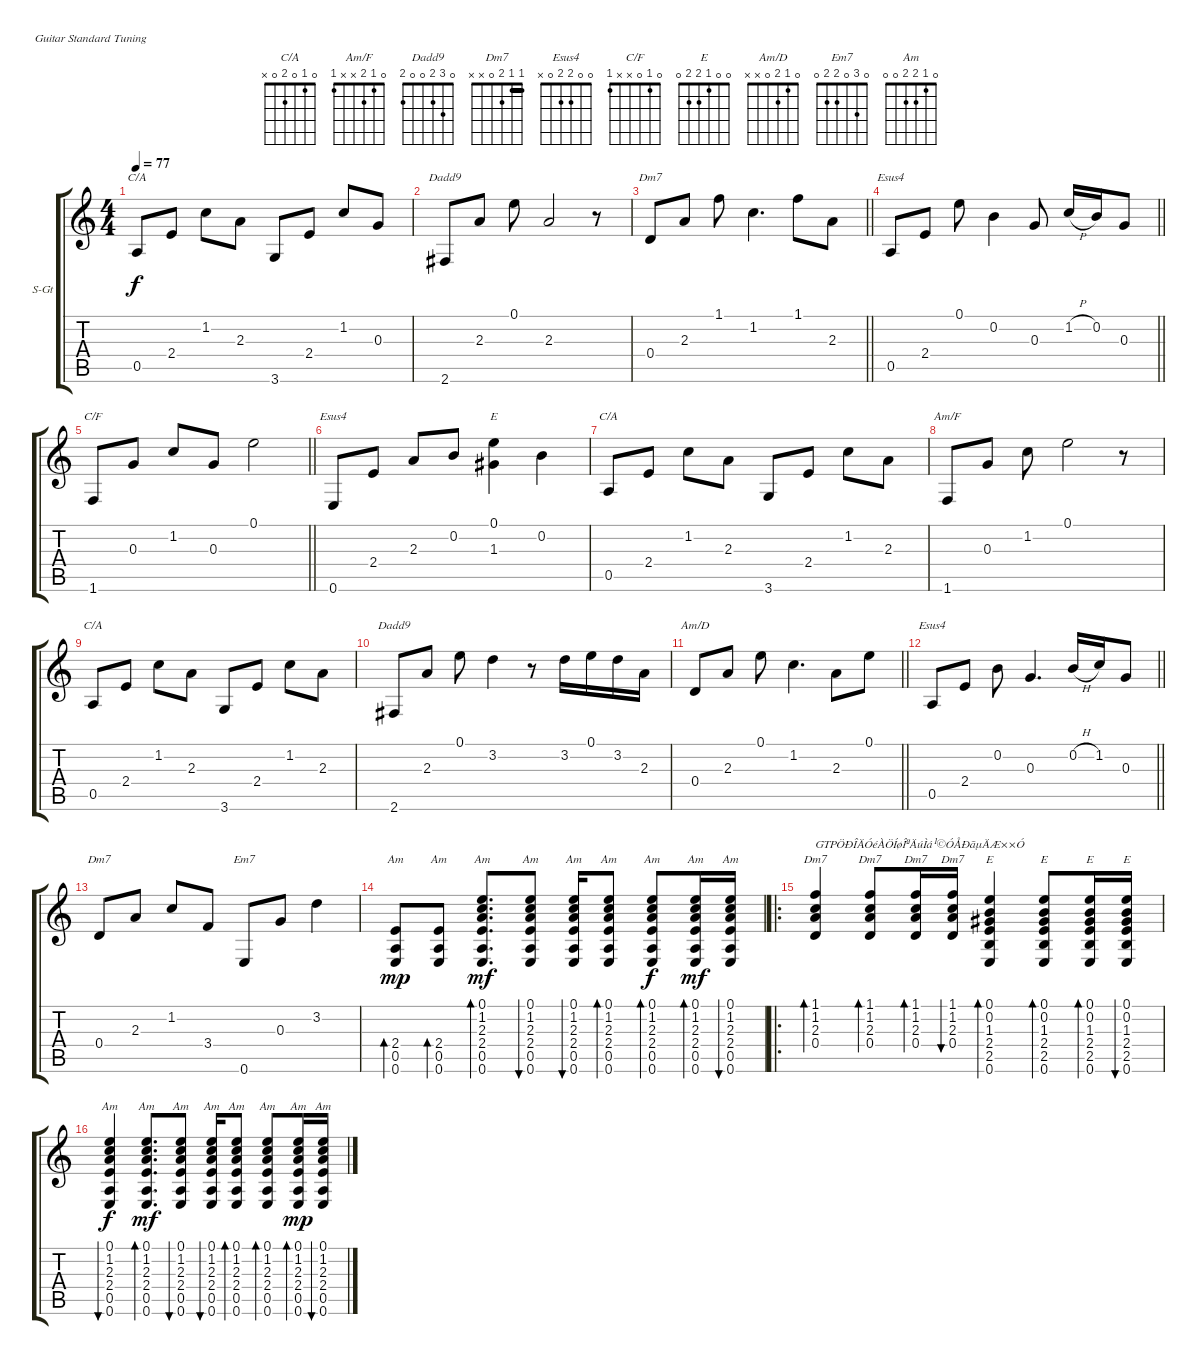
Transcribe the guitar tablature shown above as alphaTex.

\bracketExtendMode groupsimilarinstruments
\firstSystemTrackNameOrientation horizontal
\otherSystemsTrackNameOrientation horizontal
\track ("Ä¾¼ªËû" "S-Gt") {solo instrument acousticguitarsteel}
\staff {score tabs}
\tuning (E4 B3 G3 D3 A2 E2)
\chord ("C/A" 0 1 0 2 0 x) {showfingering false}
\chord ("Am/F" 0 1 2 x x 1) {showfingering false}
\chord ("Dadd9" 0 3 2 0 0 2) {showfingering false}
\chord ("Dm7" 1 1 2 0 x x) {showfingering false barre 1}
\chord ("Esus4" 0 0 2 2 0 x) {showfingering false}
\chord ("C/F" 0 1 0 x x 1) {showfingering false}
\chord ("E" 0 0 1 2 2 0) {showfingering false}
\chord ("Am/D" 0 1 2 0 x x) {showfingering false}
\chord ("Em7" 0 3 0 2 2 0) {showfingering false}
\chord ("Am" 0 1 2 2 0 0) {showfingering false}
\ts (4 4)
\tempo 77
\clef g2
\ks c
0.5.8{ch "C/A" dy f} 2.4.8 1.2.8 2.3.8 3.6.8 2.4.8 1.2.8 0.3.8 |
2.6.8{ch "Dadd9"} 2.3.8 0.1.8 2.3.2 r.8 |
\barLineRight lightlight
0.4.8{ch "Dm7"} 2.3.8 1.1.8 1.2.4{d} 1.1.8 2.3.8 |
\section ("" "")
\barLineRight lightlight
0.5.8{ch "Esus4"} 2.4.8 0.1.8 0.2.4 0.3.8 1.2{h}.16 0.2.16 0.3.8 |
\section ("" "")
\barLineRight lightlight
1.6.8{ch "C/F"} 0.3.8 1.2.8 0.3.8 0.1.2 |
\section ("" "")
0.6.8{ch "Esus4"} 2.4.8 2.3.8 0.2.8 (0.1 1.3).4{ch "E"} 0.2.4 |
0.5.8{ch "C/A"} 2.4.8 1.2.8 2.3.8 3.6.8 2.4.8 1.2.8 2.3.8 |
1.6.8{ch "Am/F"} 0.3.8 1.2.8 0.1.2 r.8 |
0.5.8{ch "C/A"} 2.4.8 1.2.8 2.3.8 3.6.8 2.4.8 1.2.8 2.3.8 |
2.6.8{ch "Dadd9"} 2.3.8 0.1.8 3.2.4 r.8 3.2.16 0.1.16 3.2.16 2.3.16 |
\barLineRight lightlight
0.4.8{ch "Am/D"} 2.3.8 0.1.8 1.2.4{d} 2.3.8 0.1.8 |
\barLineRight lightlight
0.5.8{ch "Esus4"} 2.4.8 0.2.8 0.3.4{d} 0.2{h}.16 1.2.16 0.3.8 |
0.4.8{ch "Dm7"} 2.3.8 1.2.8 3.4.8 0.6.8{ch "Em7"} 0.3.8 3.2.4 |
(2.4 0.5 0.6).8{bd 30 ch "Am" dy mp} (2.4 0.5 0.6).8{bd 30 ch "Am"} (0.1 1.2 2.3 2.4 0.5 0.6).8{d bd 30 ch "Am" dy mf} (0.1 1.2 2.3 2.4 0.5 0.6).8{bu 30 ch "Am"} (0.1 1.2 2.3 2.4 0.5 0.6).16{bu 30 ch "Am"} (0.1 1.2 2.3 2.4 0.5 0.6).8{bd 30 ch "Am"} (0.1 1.2 2.3 2.4 0.5 0.6).8{bd 30 ch "Am" dy f} (0.1 1.2 2.3 2.4 0.5 0.6).16{bd 30 ch "Am" dy mf} (0.1 1.2 2.3 2.4 0.5 0.6).16{bu 30 ch "Am"} |
\ro
(1.1 1.2 2.3 0.4).4{bd 30 ch "Dm7" txt "GTPÖÐÎÄÓéÀÖÍøÎªÄúÌá¹©ÓÅÐãµÄÆ××Ó"} (1.1 1.2 2.3 0.4).8{bd 30 ch "Dm7"} (1.1 1.2 2.3 0.4).16{bd 30 ch "Dm7"} (1.1 1.2 2.3 0.4).16{bu 30 ch "Dm7"} (0.1 0.2 1.3 2.4 2.5 0.6).4{bd 30 ch "E"} (0.1 0.2 1.3 2.4 2.5 0.6).8{bd 30 ch "E"} (0.1 0.2 1.3 2.4 2.5 0.6).16{bd 30 ch "E"} (0.1 0.2 1.3 2.4 2.5 0.6).16{bu 30 ch "E"} |
(0.1 1.2 2.3 2.4 0.5 0.6).4{bu 30 ch "Am" dy f} (0.1 1.2 2.3 2.4 0.5 0.6).8{d bd 30 ch "Am" dy mf} (0.1 1.2 2.3 2.4 0.5 0.6).8{bu 30 ch "Am"} (0.1 1.2 2.3 2.4 0.5 0.6).16{bu 30 ch "Am"} (0.1 1.2 2.3 2.4 0.5 0.6).8{bd 30 ch "Am"} (0.1 1.2 2.3 2.4 0.5 0.6).8{bd 30 ch "Am"} (0.1 1.2 2.3 2.4 0.5 0.6).16{bd 30 ch "Am" dy mp} (0.1 1.2 2.3 2.4 0.5 0.6).16{bu 30 ch "Am"}
